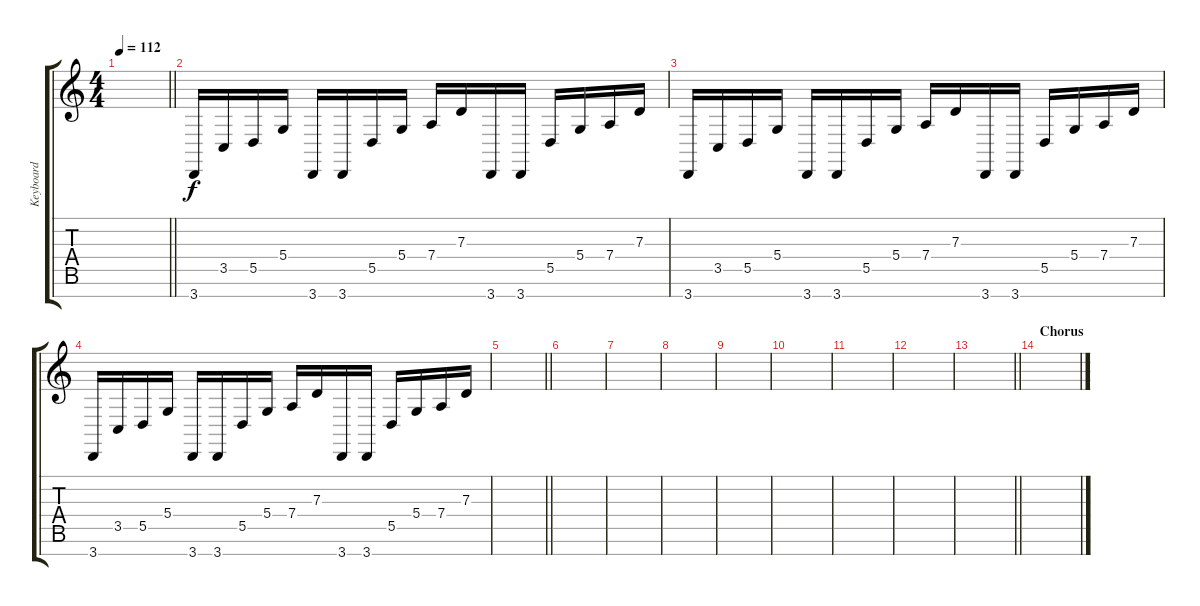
\track ("Keyboard" "Keyboard") {instrument lead1square}
\staff {score tabs}
\tuning (E4 B3 G3 D3 A2 E2 B1) {hide}
\ts (4 4)
\tempo 112
\clef g2
\barLineRight lightlight
\ks c
|
3.7.16 3.5.16 5.5.16 5.4.16 3.7.16 3.7.16 5.5.16 5.4.16 7.4.16 7.3.16 3.7.16 3.7.16 5.5.16 5.4.16 7.4.16 7.3.16 |
3.7.16 3.5.16 5.5.16 5.4.16 3.7.16 3.7.16 5.5.16 5.4.16 7.4.16 7.3.16 3.7.16 3.7.16 5.5.16 5.4.16 7.4.16 7.3.16 |
3.7.16 3.5.16 5.5.16 5.4.16 3.7.16 3.7.16 5.5.16 5.4.16 7.4.16 7.3.16 3.7.16 3.7.16 5.5.16 5.4.16 7.4.16 7.3.16 |
\barLineRight lightlight
|
\section ("" "")
|
|
|
|
|
|
|
\barLineRight lightlight
|
\section ("" "Chorus")
